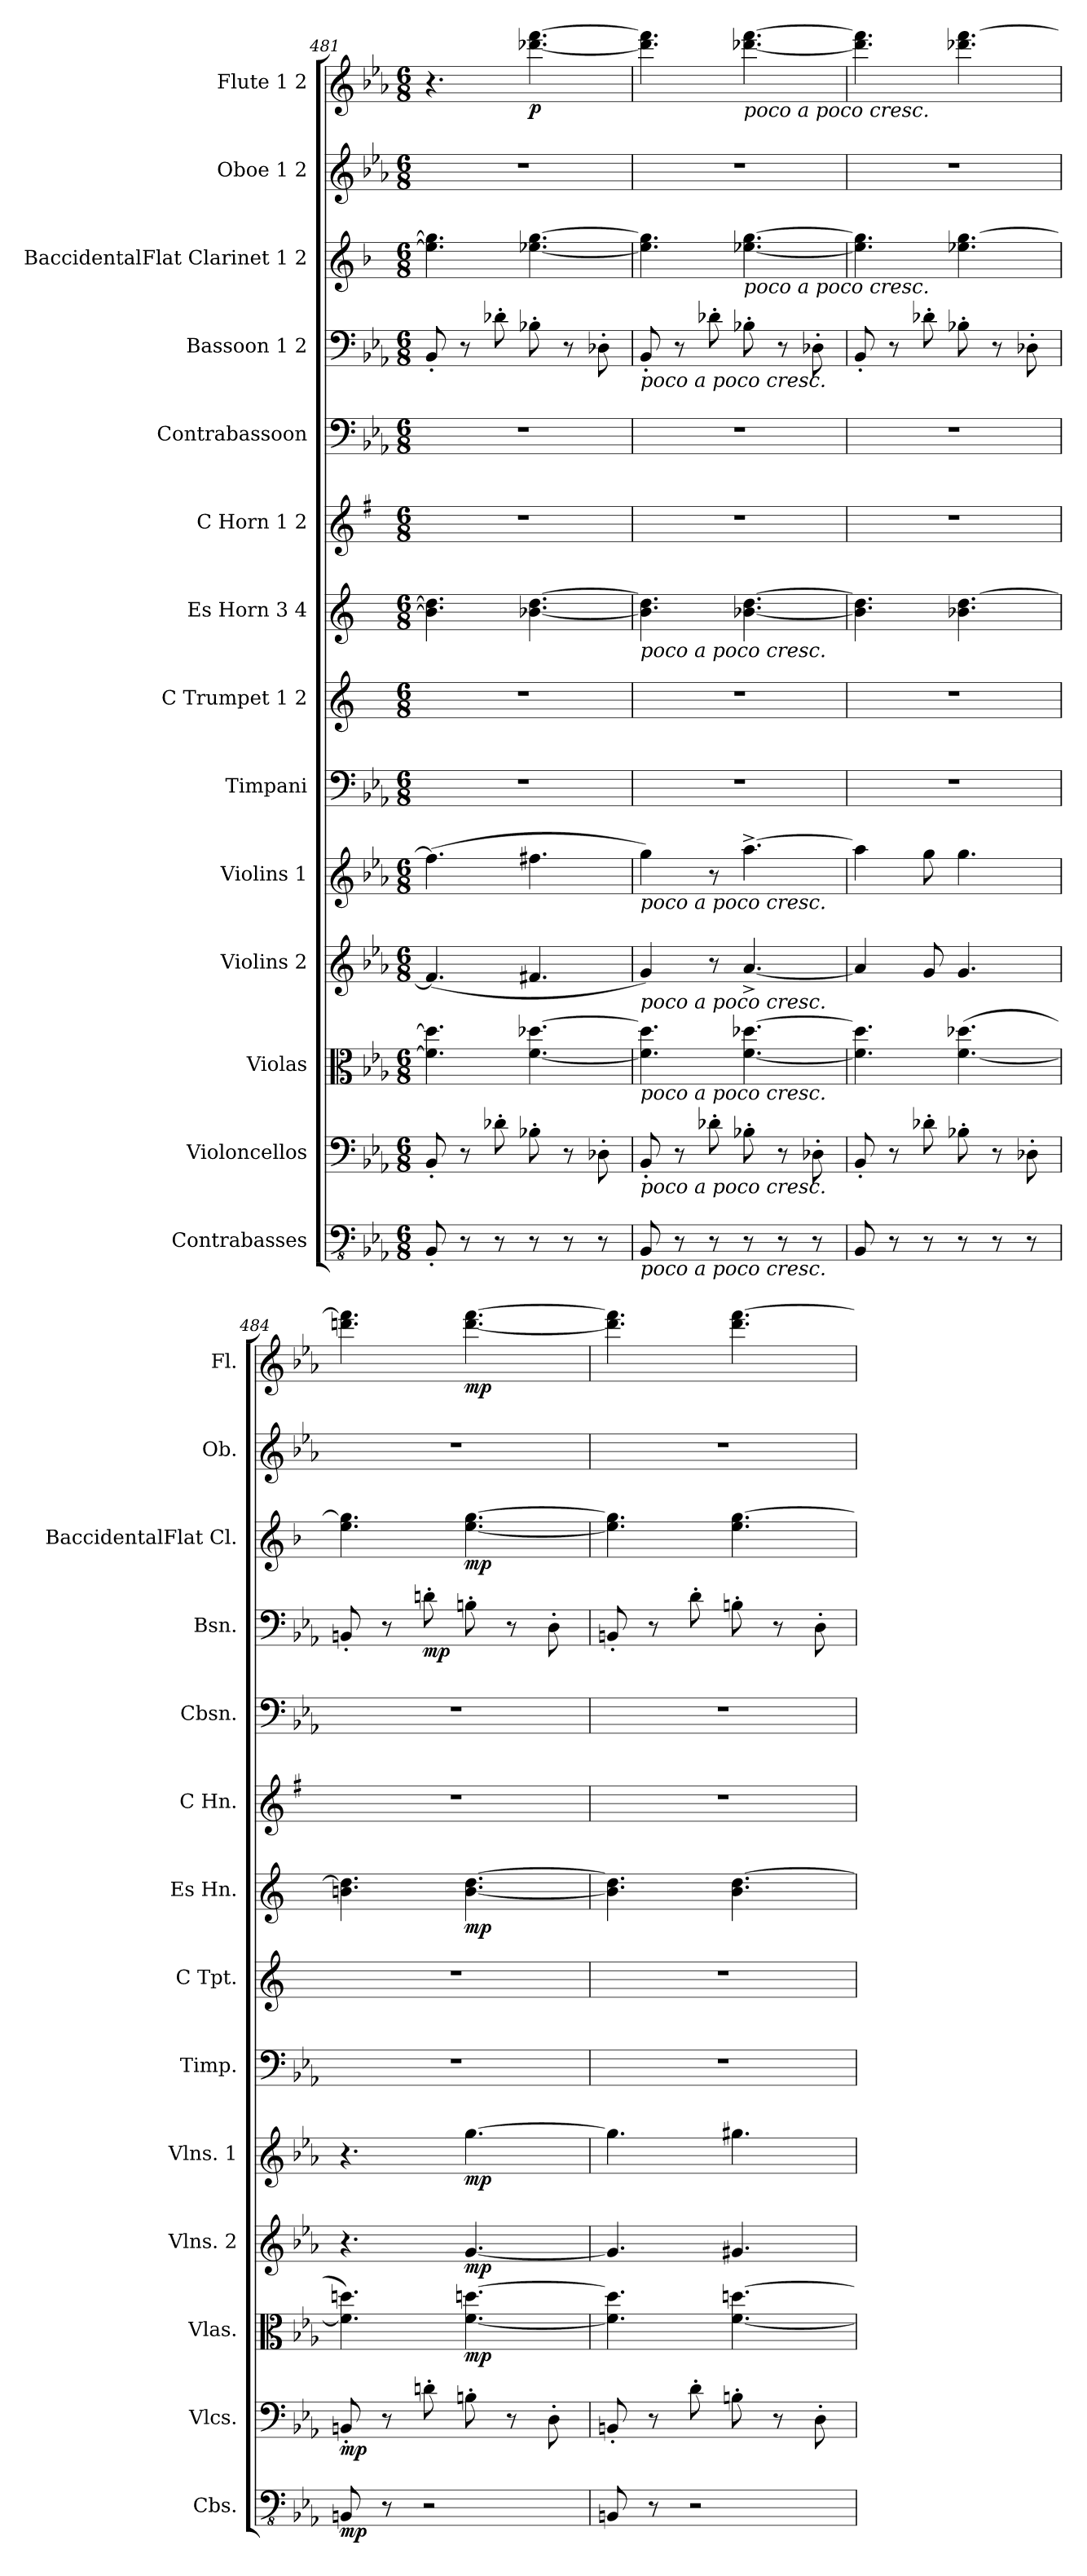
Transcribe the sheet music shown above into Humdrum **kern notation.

**kern	**dynam	**kern	**dynam	**kern	**dynam	**kern	**dynam	**kern	**dynam	**kern	**kern	**kern	**dynam	**kern	**kern	**kern	**dynam	**kern	**dynam	**kern	**kern	**dynam
*part14	*part14	*part13	*part13	*part12	*part12	*part11	*part11	*part10	*part10	*part9	*part8	*part7	*part7	*part6	*part5	*part4	*part4	*part3	*part3	*part2	*part1	*part1
*staff14	*staff14	*staff13	*staff13	*staff12	*staff12	*staff11	*staff11	*staff10	*staff10	*staff9	*staff8	*staff7	*staff7	*staff6	*staff5	*staff4	*staff4	*staff3	*staff3	*staff2	*staff1	*staff1
*I"Contrabasses	*	*I"Violoncellos	*	*I"Violas	*	*I"Violins 2	*	*I"Violins 1	*	*I"Timpani	*I"C Trumpet 1 2	*I"Es Horn 3 4	*	*I"C Horn 1 2	*I"Contrabassoon	*I"Bassoon 1 2	*	*I"BaccidentalFlat Clarinet 1 2	*	*I"Oboe 1 2	*I"Flute  1 2	*
*I'Cbs.	*	*I'Vlcs.	*	*I'Vlas.	*	*I'Vlns. 2	*	*I'Vlns. 1	*	*I'Timp.	*I'C Tpt.	*I'Es Hn.	*	*I'C Hn.	*I'Cbsn.	*I'Bsn.	*	*I'BaccidentalFlat Cl.	*	*I'Ob.	*I'Fl.	*
*clefFv4	*	*clefF4	*	*clefC3	*	*clefG2	*	*clefG2	*	*clefF4	*clefG2	*clefG2	*	*clefG2	*clefF4	*clefF4	*	*clefG2	*	*clefG2	*clefG2	*
*	*	*	*	*	*	*	*	*	*	*	*	*ITrd5c9	*	*ITrd4c7	*ITrd7c12	*	*	*ITrd1c2	*	*	*	*
*k[b-e-a-]	*	*k[b-e-a-]	*	*k[b-e-a-]	*	*k[b-e-a-]	*	*k[b-e-a-]	*	*k[b-e-a-]	*k[]	*k[b-e-a-]	*	*k[]	*k[b-e-a-]	*k[b-e-a-]	*	*k[b-e-a-]	*	*k[b-e-a-]	*k[b-e-a-]	*
*M6/8	*	*M6/8	*	*M6/8	*	*M6/8	*	*M6/8	*	*M6/8	*M6/8	*M6/8	*	*M6/8	*M6/8	*M6/8	*	*M6/8	*	*M6/8	*M6/8	*
=481	=481	=481	=481	=481	=481	=481	=481	=481	=481	=481	=481	=481	=481	=481	=481	=481	=481	=481	=481	=481	=481	=481
8BBB-'/	.	8BB-'/	.	4.f\] 4.dd-\]	.	(4.f/]	.	(4.ff\]	.	2.r	2.r	4.d-\] 4.f\]	.	2.r	2.r	8BB-'/	.	4.dd-\] 4.ff\]	.	2.r	4.r	.
8r	.	8r	.	.	.	.	.	.	.	.	.	.	.	.	.	8r	.	.	.	.	.	.
8r	.	8d-X'\	.	.	.	.	.	.	.	.	.	.	.	.	.	8d-X'\	.	.	.	.	.	.
!	!	!	!	!	!	!	!	!	!	!	!	!	!	!	!	!	!	!	!	!	!	!LO:DY:b
8r	.	8B-X'\	.	[4.f\ [4.dd-X\	.	4.f#X/	.	4.ff#X\	.	.	.	[4.d-X\ [4.f\	.	.	.	8B-X'\	.	[4.dd-X\ [4.ff\	.	.	[4.ddd-X\ [4.fff\	p
8r	.	8r	.	.	.	.	.	.	.	.	.	.	.	.	.	8r	.	.	.	.	.	.
8r	.	8D-X'\	.	.	.	.	.	.	.	.	.	.	.	.	.	8D-X'\	.	.	.	.	.	.
=482	=482	=482	=482	=482	=482	=482	=482	=482	=482	=482	=482	=482	=482	=482	=482	=482	=482	=482	=482	=482	=482	=482
!	!	!	!	!	!	!	!	!	!	!	!	!	!	!	!	!LO:TX:b:i:t=poco a poco cresc.	!	!	!	!	!	!
!	!	!	!	!	!	!	!	!	!	!	!	!LO:TX:b:i:t=poco a poco cresc.	!	!	!	!	!	!	!	!	!	!
!	!	!	!	!	!	!	!	!LO:TX:b:i:t=poco a poco cresc.	!	!	!	!	!	!	!	!	!	!	!	!	!	!
!	!	!	!	!	!	!LO:TX:b:i:t=poco a poco cresc.	!	!	!	!	!	!	!	!	!	!	!	!	!	!	!	!
!	!	!	!	!LO:TX:b:i:t=poco a poco cresc.	!	!	!	!	!	!	!	!	!	!	!	!	!	!	!	!	!	!
!	!	!LO:TX:b:i:t=poco a poco cresc.	!	!	!	!	!	!	!	!	!	!	!	!	!	!	!	!	!	!	!	!
!LO:TX:b:i:t=poco a poco cresc.	!	!	!	!	!	!	!	!	!	!	!	!	!	!	!	!	!	!	!	!	!	!
8BBB-/	.	8BB-'/	.	4.f\] 4.dd-\]	.	4g/)	.	4gg\)	.	2.r	2.r	4.d-\] 4.f\]	.	2.r	2.r	8BB-'/	.	4.dd-\] 4.ff\]	.	2.r	4.ddd-\] 4.fff\]	.
8r	.	8r	.	.	.	.	.	.	.	.	.	.	.	.	.	8r	.	.	.	.	.	.
8r	.	8d-X'\	.	.	.	8r	.	8r	.	.	.	.	.	.	.	8d-X'\	.	.	.	.	.	.
!	!	!	!	!	!	!	!	!	!	!	!	!	!	!	!	!	!	!	!	!	!LO:TX:b:i:t=poco a poco cresc.	!
!	!	!	!	!	!	!	!	!	!	!	!	!	!	!	!	!	!	!LO:TX:b:i:t=poco a poco cresc.	!	!	!	!
8r	.	8B-X'\	.	[4.f\ [4.dd-X\	.	[4.a-^/	.	[4.aa-^\	.	.	.	[4.d-X\ [4.f\	.	.	.	8B-X'\	.	[4.dd-X\ [4.ff\	.	.	[4.ddd-X\ [4.fff\	.
8r	.	8r	.	.	.	.	.	.	.	.	.	.	.	.	.	8r	.	.	.	.	.	.
8r	.	8D-X'\	.	.	.	.	.	.	.	.	.	.	.	.	.	8D-X'\	.	.	.	.	.	.
=483	=483	=483	=483	=483	=483	=483	=483	=483	=483	=483	=483	=483	=483	=483	=483	=483	=483	=483	=483	=483	=483	=483
8BBB-/	.	8BB-'/	.	4.f\] 4.dd-\]	.	4a-/]	.	4aa-\]	.	2.r	2.r	4.d-\] 4.f\]	.	2.r	2.r	8BB-'/	.	4.dd-\] 4.ff\]	.	2.r	4.ddd-\] 4.fff\]	.
8r	.	8r	.	.	.	.	.	.	.	.	.	.	.	.	.	8r	.	.	.	.	.	.
8r	.	8d-X'\	.	.	.	8g/	.	8gg\	.	.	.	.	.	.	.	8d-X'\	.	.	.	.	.	.
8r	.	8B-X'\	.	([4.f\ 4.dd-X\	.	4.g/	.	4.gg\	.	.	.	4.d-X\ [4.f\	.	.	.	8B-X'\	.	4.dd-X\ [4.ff\	.	.	4.ddd-X\ [4.fff\	.
8r	.	8r	.	.	.	.	.	.	.	.	.	.	.	.	.	8r	.	.	.	.	.	.
8r	.	8D-X'\	.	.	.	.	.	.	.	.	.	.	.	.	.	8D-X'\	.	.	.	.	.	.
!!LO:PB:g=z
=484	=484	=484	=484	=484	=484	=484	=484	=484	=484	=484	=484	=484	=484	=484	=484	=484	=484	=484	=484	=484	=484	=484
!	!LO:DY:b	!	!LO:DY:b	!	!	!	!	!	!	!	!	!	!	!	!	!	!	!	!	!	!	!
8BBBn/	mp	8BBn'/	mp	4.f\] 4.ddn\)	.	4.r	.	4.r	.	2.r	2.r	4.dn\ 4.f\]	.	2.r	2.r	8BBn'/	.	4.dd\ 4.ff\]	.	2.r	4.dddn\ 4.fff\]	.
8r	.	8r	.	.	.	.	.	.	.	.	.	.	.	.	.	8r	.	.	.	.	.	.
!	!	!	!	!	!	!	!	!	!	!	!	!	!	!	!	!	!LO:DY:b	!	!	!	!	!
2r	.	8dn'\	.	.	.	.	.	.	.	.	.	.	.	.	.	8dn'\	mp	.	.	.	.	.
!	!	!	!	!	!LO:DY:b	!	!LO:DY:b	!	!LO:DY:b	!	!	!	!LO:DY:b	!	!	!	!	!	!LO:DY:b	!	!	!LO:DY:b
.	.	8Bn'\	.	[4.f\ [4.ddn\	mp	[4.g/	mp	[4.gg\	mp	.	.	[4.d\ [4.f\	mp	.	.	8Bn'\	.	[4.dd\ [4.ff\	mp	.	[4.ddd\ [4.fff\	mp
.	.	8r	.	.	.	.	.	.	.	.	.	.	.	.	.	8r	.	.	.	.	.	.
.	.	8D'\	.	.	.	.	.	.	.	.	.	.	.	.	.	8D'\	.	.	.	.	.	.
=485	=485	=485	=485	=485	=485	=485	=485	=485	=485	=485	=485	=485	=485	=485	=485	=485	=485	=485	=485	=485	=485	=485
8BBBn/	.	8BBn'/	.	4.f\] 4.dd\]	.	4.g/]	.	4.gg\]	.	2.r	2.r	4.d\] 4.f\]	.	2.r	2.r	8BBn'/	.	4.dd\] 4.ff\]	.	2.r	4.ddd\] 4.fff\]	.
8r	.	8r	.	.	.	.	.	.	.	.	.	.	.	.	.	8r	.	.	.	.	.	.
2r	.	8d'\	.	.	.	.	.	.	.	.	.	.	.	.	.	8d'\	.	.	.	.	.	.
.	.	8Bn'\	.	[4.f\ [4.ddn\	.	4.g#X/	.	4.gg#X\	.	.	.	4.d\ [4.f\	.	.	.	8Bn'\	.	4.dd\ [4.ff\	.	.	4.ddd\ [4.fff\	.
.	.	8r	.	.	.	.	.	.	.	.	.	.	.	.	.	8r	.	.	.	.	.	.
.	.	8D'\	.	.	.	.	.	.	.	.	.	.	.	.	.	8D'\	.	.	.	.	.	.
=	=	=	=	=	=	=	=	=	=	=	=	=	=	=	=	=	=	=	=	=	=	=
*-	*-	*-	*-	*-	*-	*-	*-	*-	*-	*-	*-	*-	*-	*-	*-	*-	*-	*-	*-	*-	*-	*-
